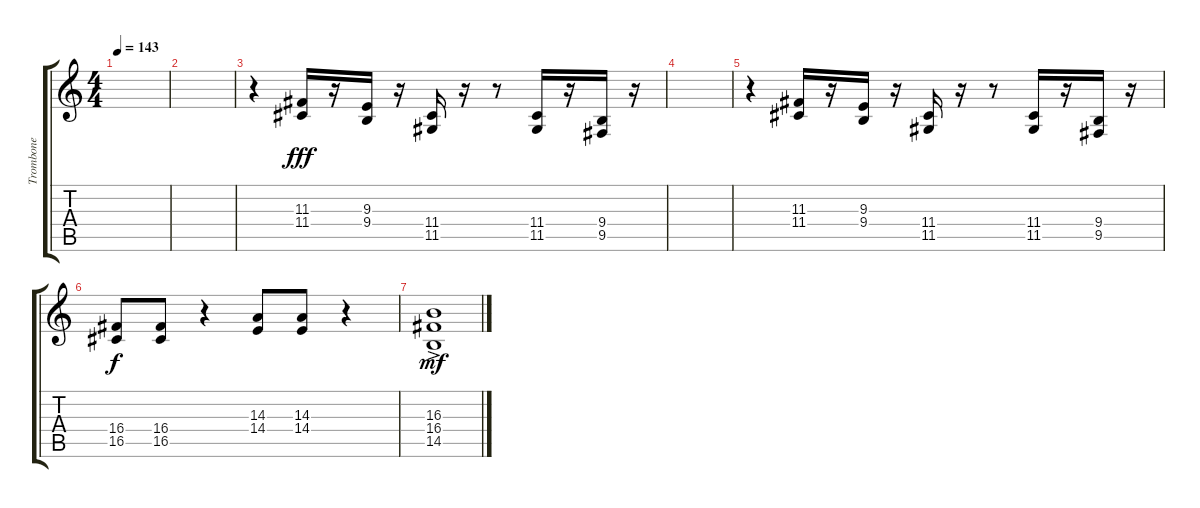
\track ("Trombone" "Trombone") {instrument trombone}
\staff {score tabs}
\tuning (E4 B3 G3 D3 A2 E2) {hide}
\ts (4 4)
\tempo 143
\clef g2
\ks c
|
|
r.4 (11.3 11.4).16{dy fff} r.16 (9.3 9.4).16 r.16 (11.4 11.5).16 r.16 r.8 (11.4 11.5).16 r.16 (9.4 9.5).16 r.16 |
|
r.4 (11.3 11.4).16 r.16 (9.3 9.4).16 r.16 (11.4 11.5).16 r.16 r.8 (11.4 11.5).16 r.16 (9.4 9.5).16 r.16 |
(16.4 16.5).8{dy f} (16.4 16.5).8 r.4 (14.3 14.4).8 (14.3 14.4).8 r.4 |
(16.3{ac} 16.4 14.5{ac}).1{dy mf}
